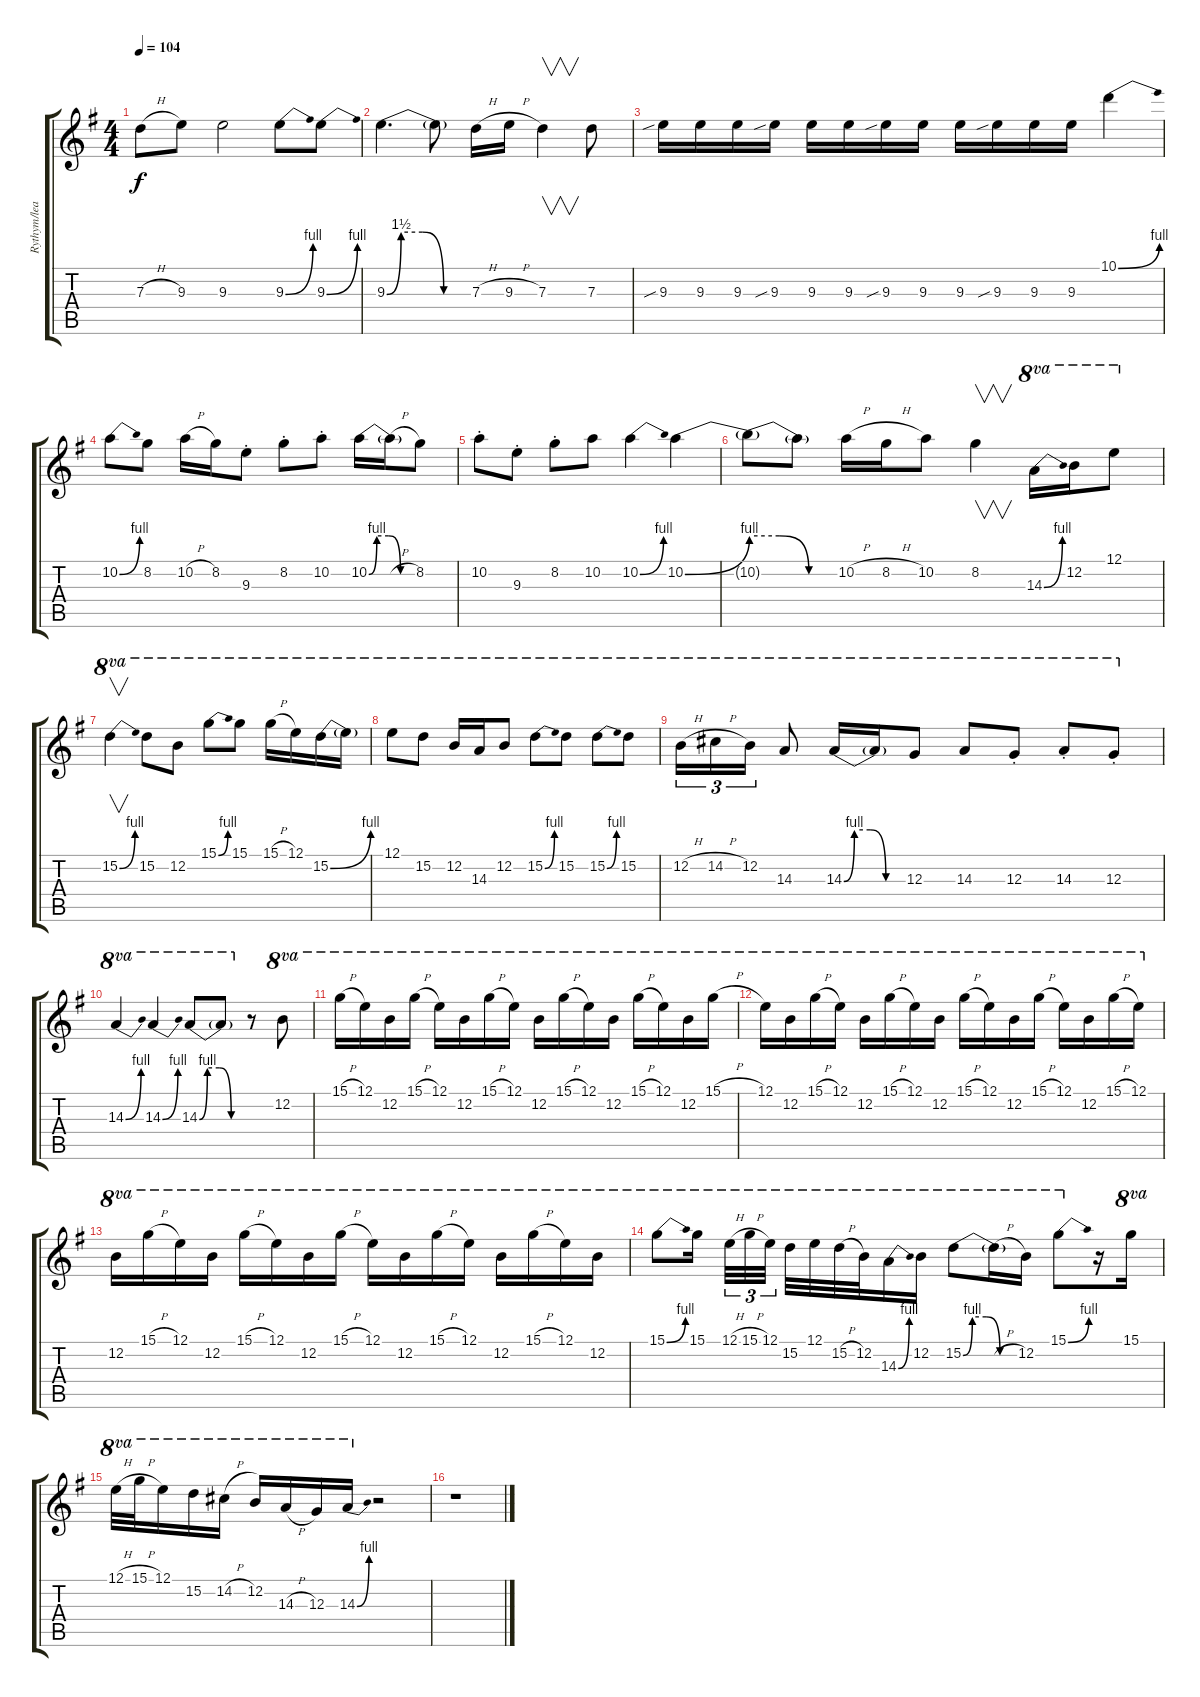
\track ("Rythym/lead" "Rythym/lea") {instrument distortionguitar}
\staff {score tabs}
\tuning (E4 B3 G3 D3 A2 E2) {hide}
\ts (4 4)
\tempo 104
\clef g2
\ks g
7.3{h}.8{dy f} 9.3.8 9.3.2 9.3{be (bend 0 0 60 4)}.8 9.3{be (bend 0 0 60 4)}.8 |
9.3{be (custom 0 0 10 6 25 6 40 0 60 0)}.4{d} 9.3{t}.8 7.3{h}.16 9.3{h}.16 7.3.4{v} 7.3.8 |
9.3{sib}.16 9.3.16 9.3.16 9.3{sib}.16 9.3.16 9.3.16 9.3{sib}.16 9.3.16 9.3.16 9.3{sib}.16 9.3.16 9.3.16 10.1{be (bend 0 0 60 4)}.4 |
10.2{be (bend 0 0 60 4)}.8 8.2.8 10.2{h}.16 8.2.16 9.3{st}.8 8.2{st}.8 10.2{st}.8 10.2{be (custom 0 0 10 4 25 4 40 0 60 0)}.16 10.2{h t}.16 8.2.8 |
10.2{st}.8 9.3{st}.8 8.2{st}.8 10.2.8 10.2{be (bend 0 0 60 4)}.4 10.2{be (bend 0 0 60 4)}.4 |
10.2{be (custom 0 4 20 4 40 0 60 0) t}.8 10.2{t}.8 10.2{h}.16 8.2{h}.16 10.2.8 8.2.4{v} 14.3{be (bend 0 0 60 4)}.16{ot 8va} 12.2.16{ot 8va} 12.1.8{ot 8va} |
15.2{be (bend 0 0 60 4)}.4{v ot 8va} 15.2.8{ot 8va} 12.2.8{ot 8va} 15.1{be (bend 0 0 60 4)}.8{ot 8va} 15.1.8{ot 8va} 15.1{h}.16{ot 8va} 12.1.16{ot 8va} 15.2{be (bend 0 0 60 4)}.16{ot 8va} 15.2{t}.16{ot 8va} |
12.1.8{ot 8va} 15.2.8{ot 8va} 12.2.16{ot 8va} 14.3.16{ot 8va} 12.2.8{ot 8va} 15.2{be (bend 0 0 60 4)}.8{ot 8va} 15.2.8{ot 8va} 15.2{be (bend 0 0 60 4)}.8{ot 8va} 15.2.8{ot 8va} |
12.2{h}.16{tu (3 2) ot 8va} 14.2{h}.16{tu (3 2) ot 8va} 12.2.16{tu (3 2) ot 8va} 14.3.8{ot 8va} 14.3{be (custom 0 0 10 4 25 4 40 0 60 0)}.16{ot 8va} 14.3{t}.16{ot 8va} 12.3.8{ot 8va} 14.3.8{ot 8va} 12.3{st}.8{ot 8va} 14.3{st}.8{ot 8va} 12.3{st}.8{ot 8va} |
14.3{be (bend 0 0 60 4)}.4{ot 8va} 14.3{be (bend 0 0 60 4)}.4{ot 8va} 14.3{be (custom 0 0 10 4 25 4 40 0 60 0)}.8{ot 8va} 14.3{t}.8{ot 8va} r.8 12.2.8{ot 8va} |
15.1{h}.16{ot 8va} 12.1.16{ot 8va} 12.2.16{ot 8va} 15.1{h}.16{ot 8va} 12.1.16{ot 8va} 12.2.16{ot 8va} 15.1{h}.16{ot 8va} 12.1.16{ot 8va} 12.2.16{ot 8va} 15.1{h}.16{ot 8va} 12.1.16{ot 8va} 12.2.16{ot 8va} 15.1{h}.16{ot 8va} 12.1.16{ot 8va} 12.2.16{ot 8va} 15.1{h}.16{ot 8va} |
12.1.16{ot 8va} 12.2.16{ot 8va} 15.1{h}.16{ot 8va} 12.1.16{ot 8va} 12.2.16{ot 8va} 15.1{h}.16{ot 8va} 12.1.16{ot 8va} 12.2.16{ot 8va} 15.1{h}.16{ot 8va} 12.1.16{ot 8va} 12.2.16{ot 8va} 15.1{h}.16{ot 8va} 12.1.16{ot 8va} 12.2.16{ot 8va} 15.1{h}.16{ot 8va} 12.1.16{ot 8va} |
12.2.16{ot 8va} 15.1{h}.16{ot 8va} 12.1.16{ot 8va} 12.2.16{ot 8va} 15.1{h}.16{ot 8va} 12.1.16{ot 8va} 12.2.16{ot 8va} 15.1{h}.16{ot 8va} 12.1.16{ot 8va} 12.2.16{ot 8va} 15.1{h}.16{ot 8va} 12.1.16{ot 8va} 12.2.16{ot 8va} 15.1{h}.16{ot 8va} 12.1.16{ot 8va} 12.2.16{ot 8va} |
15.1{be (bend 0 0 60 4)}.8{ot 8va} 15.1.16{ot 8va beam splitsecondary} 12.1{h}.32{tu (3 2) ot 8va} 15.1{h}.32{tu (3 2) ot 8va} 12.1.32{tu (3 2) ot 8va} 15.2.32{ot 8va} 12.1.32{ot 8va} 15.2{h}.32{ot 8va} 12.2.32{ot 8va} 14.3{be (bend 0 0 60 4)}.16{ot 8va} 12.2.16{ot 8va} 15.2{be (custom 0 0 10 4 25 4 40 0 60 0)}.8{ot 8va} 15.2{h t}.16{ot 8va} 12.2.16{ot 8va} 15.1{be (bend 0 0 60 4)}.8{ot 8va} r.16 15.1.16{ot 8va} |
12.1{h}.32{ot 8va} 15.1{h}.32{ot 8va} 12.1.16{ot 8va} 15.2.16{ot 8va} 14.2{h}.16{ot 8va} 12.2.16{ot 8va} 14.3{h}.16{ot 8va} 12.3.16{ot 8va} 14.3{be (bend 0 0 60 4)}.16{ot 8va} r.2 |
r.1
